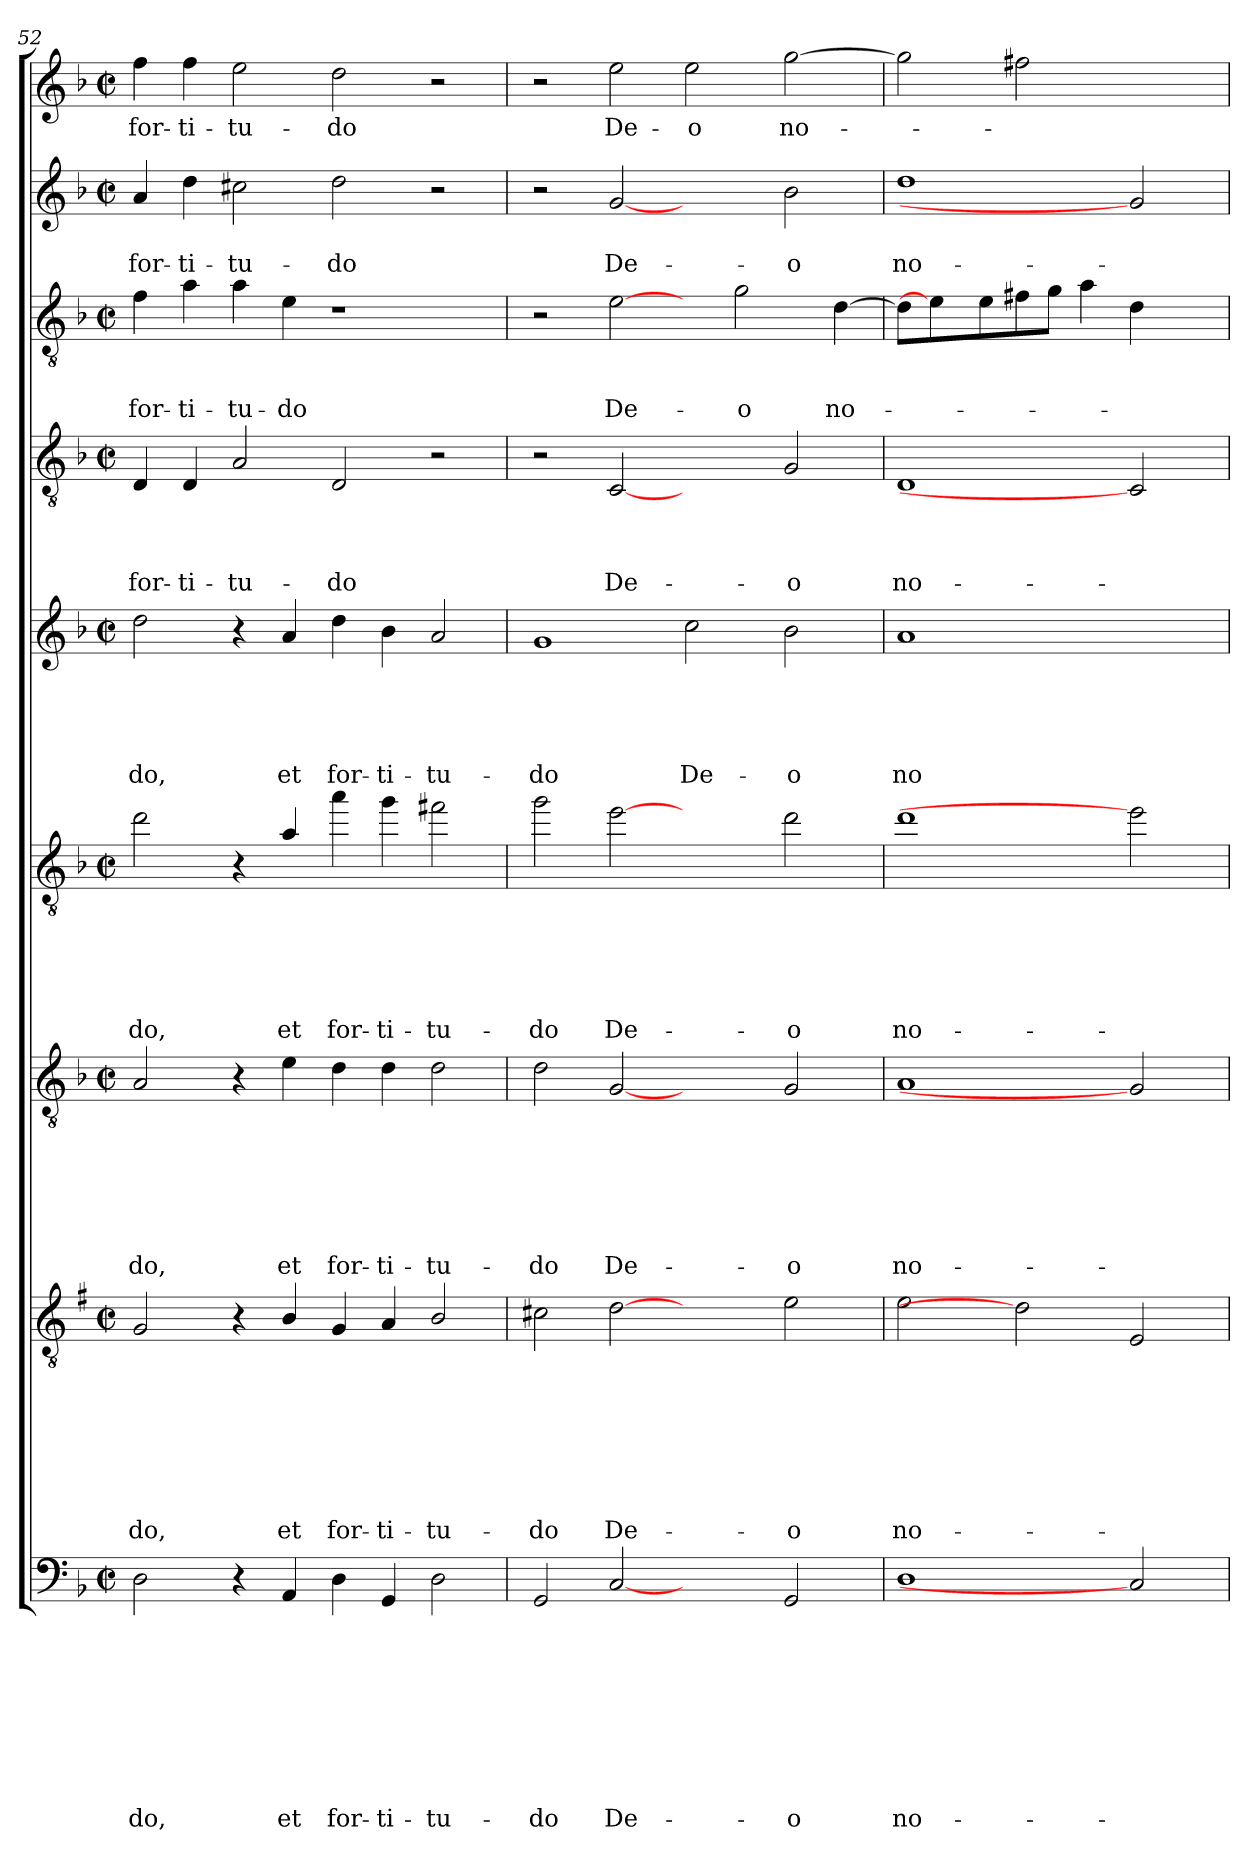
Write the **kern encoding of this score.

**kern	**text	**text	**text	**text	**text	**text	**text	**text	**text	**kern	**text	**text	**text	**text	**text	**text	**text	**text	**kern	**text	**text	**text	**text	**text	**text	**text	**kern	**text	**text	**text	**text	**text	**text	**kern	**text	**text	**text	**text	**text	**kern	**text	**text	**text	**text	**kern	**text	**text	**text	**kern	**text	**text	**kern	**text
*part9	*part9	*part9	*part9	*part9	*part9	*part9	*part9	*part9	*part9	*part8	*part8	*part8	*part8	*part8	*part8	*part8	*part8	*part8	*part7	*part7	*part7	*part7	*part7	*part7	*part7	*part7	*part6	*part6	*part6	*part6	*part6	*part6	*part6	*part5	*part5	*part5	*part5	*part5	*part5	*part4	*part4	*part4	*part4	*part4	*part3	*part3	*part3	*part3	*part2	*part2	*part2	*part1	*part1
*staff9	*staff9	*staff9	*staff9	*staff9	*staff9	*staff9	*staff9	*staff9	*staff9	*staff8	*staff8	*staff8	*staff8	*staff8	*staff8	*staff8	*staff8	*staff8	*staff7	*staff7	*staff7	*staff7	*staff7	*staff7	*staff7	*staff7	*staff6	*staff6	*staff6	*staff6	*staff6	*staff6	*staff6	*staff5	*staff5	*staff5	*staff5	*staff5	*staff5	*staff4	*staff4	*staff4	*staff4	*staff4	*staff3	*staff3	*staff3	*staff3	*staff2	*staff2	*staff2	*staff1	*staff1
!!LO:LB:g=z
*clefF4	*	*	*	*	*	*	*	*	*	*clefGv2	*	*	*	*	*	*	*	*	*clefGv2	*	*	*	*	*	*	*	*clefGv2	*	*	*	*	*	*	*clefG2	*	*	*	*	*	*clefGv2	*	*	*	*	*clefGv2	*	*	*	*clefG2	*	*	*clefG2	*
*	*	*	*	*	*	*	*	*	*	*ITrd1c2	*	*	*	*	*	*	*	*	*	*	*	*	*	*	*	*	*ITrd8c14	*	*	*	*	*	*	*	*	*	*	*	*	*	*	*	*	*	*	*	*	*	*	*	*	*	*
*k[b-]	*	*	*	*	*	*	*	*	*	*k[b-]	*	*	*	*	*	*	*	*	*k[b-]	*	*	*	*	*	*	*	*k[b-]	*	*	*	*	*	*	*k[b-]	*	*	*	*	*	*k[b-]	*	*	*	*	*k[b-]	*	*	*	*k[b-]	*	*	*k[b-]	*
*F:	*	*	*	*	*	*	*	*	*	*F:	*	*	*	*	*	*	*	*	*F:	*	*	*	*	*	*	*	*F:	*	*	*	*	*	*	*F:	*	*	*	*	*	*F:	*	*	*	*	*F:	*	*	*	*F:	*	*	*F:	*
*M2/2	*	*	*	*	*	*	*	*	*	*M2/2	*	*	*	*	*	*	*	*	*M2/2	*	*	*	*	*	*	*	*M2/2	*	*	*	*	*	*	*M2/2	*	*	*	*	*	*M2/2	*	*	*	*	*M2/2	*	*	*	*M2/2	*	*	*M2/2	*
*met(c|)	*	*	*	*	*	*	*	*	*	*met(c|)	*	*	*	*	*	*	*	*	*met(c|)	*	*	*	*	*	*	*	*met(c|)	*	*	*	*	*	*	*met(c|)	*	*	*	*	*	*met(c|)	*	*	*	*	*met(c|)	*	*	*	*met(c|)	*	*	*met(c|)	*
=52	=52	=52	=52	=52	=52	=52	=52	=52	=52	=52	=52	=52	=52	=52	=52	=52	=52	=52	=52	=52	=52	=52	=52	=52	=52	=52	=52	=52	=52	=52	=52	=52	=52	=52	=52	=52	=52	=52	=52	=52	=52	=52	=52	=52	=52	=52	=52	=52	=52	=52	=52	=52	=52
!	!	!	!	!	!	!	!	!	!LO:LY:b	!	!	!	!	!	!	!	!	!LO:LY:b	!	!	!	!	!	!	!	!LO:LY:b	!	!	!	!	!	!	!LO:LY:b	!	!	!	!	!	!LO:LY:b	!	!	!	!	!LO:LY:b	!	!	!	!LO:LY:b	!	!	!LO:LY:b	!	!LO:LY:b
2D\	.	.	.	.	.	.	.	.	-do,	2F/	.	.	.	.	.	.	.	-do,	2A/	.	.	.	.	.	.	-do,	2d\	.	.	.	.	.	-do,	2dd\	.	.	.	.	-do,	4D/	.	.	.	for-	4f\	.	.	for-	4a/	.	for-	4ff\	for-
!	!	!	!	!	!	!	!	!	!	!	!	!	!	!	!	!	!	!	!	!	!	!	!	!	!	!	!	!	!	!	!	!	!	!	!	!	!	!	!	!	!	!	!	!LO:LY:b	!	!	!	!LO:LY:b	!	!	!LO:LY:b	!	!LO:LY:b
.	.	.	.	.	.	.	.	.	.	.	.	.	.	.	.	.	.	.	.	.	.	.	.	.	.	.	.	.	.	.	.	.	.	.	.	.	.	.	.	4D/	.	.	.	-ti-	4a\	.	.	-ti-	4dd\	.	-ti-	4ff\	-ti-
!	!	!	!	!	!	!	!	!	!	!	!	!	!	!	!	!	!	!	!	!	!	!	!	!	!	!	!	!	!	!	!	!	!	!	!	!	!	!	!	!	!	!	!	!LO:LY:b	!	!	!	!LO:LY:b	!	!	!LO:LY:b	!	!LO:LY:b
4r	.	.	.	.	.	.	.	.	.	4r	.	.	.	.	.	.	.	.	4r	.	.	.	.	.	.	.	4r	.	.	.	.	.	.	4r	.	.	.	.	.	2A/	.	.	.	-tu-	4a\	.	.	-tu-	2cc#X\	.	-tu-	2ee\	-tu-
!	!	!	!	!	!	!	!	!	!LO:LY:b	!	!	!	!	!	!	!	!	!LO:LY:b	!	!	!	!	!	!	!	!LO:LY:b	!	!	!	!	!	!	!LO:LY:b	!	!	!	!	!	!LO:LY:b	!	!	!	!	!	!	!	!	!LO:LY:b	!	!	!	!	!
4AA/	.	.	.	.	.	.	.	.	et	4A/	.	.	.	.	.	.	.	et	4e\	.	.	.	.	.	.	et	4A/	.	.	.	.	.	et	4a/	.	.	.	.	et	.	.	.	.	.	4e\	.	.	-do	.	.	.	.	.
!	!	!	!	!	!	!	!	!	!LO:LY:b	!	!	!	!	!	!	!	!	!LO:LY:b	!	!	!	!	!	!	!	!LO:LY:b	!	!	!	!	!	!	!LO:LY:b	!	!	!	!	!	!LO:LY:b	!	!	!	!	!LO:LY:b	!	!	!	!	!	!	!LO:LY:b	!	!LO:LY:b
4D\	.	.	.	.	.	.	.	.	for-	4F/	.	.	.	.	.	.	.	for-	4d\	.	.	.	.	.	.	for-	4a\	.	.	.	.	.	for-	4dd\	.	.	.	.	for-	2D/	.	.	.	-do	1r	.	.	.	2dd\	.	-do	2dd\	-do
!	!	!	!	!	!	!	!	!	!LO:LY:b	!	!	!	!	!	!	!	!	!LO:LY:b	!	!	!	!	!	!	!	!LO:LY:b	!	!	!	!	!	!	!LO:LY:b	!	!	!	!	!	!LO:LY:b	!	!	!	!	!	!	!	!	!	!	!	!	!	!
4GG/	.	.	.	.	.	.	.	.	-ti-	4G/	.	.	.	.	.	.	.	-ti-	4d\	.	.	.	.	.	.	-ti-	4g\	.	.	.	.	.	-ti-	4b-\	.	.	.	.	-ti-	.	.	.	.	.	.	.	.	.	.	.	.	.	.
!	!	!	!	!	!	!	!	!	!LO:LY:b	!	!	!	!	!	!	!	!	!LO:LY:b	!	!	!	!	!	!	!	!LO:LY:b	!	!	!	!	!	!	!LO:LY:b	!	!	!	!	!	!LO:LY:b	!	!	!	!	!	!	!	!	!	!	!	!	!	!
2D\	.	.	.	.	.	.	.	.	-tu-	2A/	.	.	.	.	.	.	.	-tu-	2d\	.	.	.	.	.	.	-tu-	2f#X\	.	.	.	.	.	-tu-	2a/	.	.	.	.	-tu-	2r	.	.	.	.	.	.	.	.	2r	.	.	2r	.
=53	=53	=53	=53	=53	=53	=53	=53	=53	=53	=53	=53	=53	=53	=53	=53	=53	=53	=53	=53	=53	=53	=53	=53	=53	=53	=53	=53	=53	=53	=53	=53	=53	=53	=53	=53	=53	=53	=53	=53	=53	=53	=53	=53	=53	=53	=53	=53	=53	=53	=53	=53	=53	=53
!	!	!	!	!	!	!	!	!	!LO:LY:b	!	!	!	!	!	!	!	!	!LO:LY:b	!	!	!	!	!	!	!	!LO:LY:b	!	!	!	!	!	!	!LO:LY:b	!	!	!	!	!	!LO:LY:b	!	!	!	!	!	!	!	!	!	!	!	!	!	!
2GG/	.	.	.	.	.	.	.	.	-do	2Bn\	.	.	.	.	.	.	.	-do	2d\	.	.	.	.	.	.	-do	2g\	.	.	.	.	.	-do	1g	.	.	.	.	-do	2r	.	.	.	.	2r	.	.	.	2r	.	.	2r	.
!	!	!	!	!	!	!	!	!	!LO:LY:b	!	!	!	!	!	!	!	!	!LO:LY:b	!	!	!	!	!	!	!	!LO:LY:b	!	!	!	!	!	!	!LO:LY:b	!	!	!	!	!	!	!	!	!	!	!LO:LY:b	!	!	!	!LO:LY:b	!	!	!LO:LY:b	!	!LO:LY:b
[2C	.	.	.	.	.	.	.	.	De-	[2c	.	.	.	.	.	.	.	De-	[2G	.	.	.	.	.	.	De-	[2e	.	.	.	.	.	De-	.	.	.	.	.	.	[2C	.	.	.	De-	[2e\	.	.	De-	[2g	.	De-	2ee\	De-
!	!	!	!	!	!	!	!	!	!	!	!	!	!	!	!	!	!	!	!	!	!	!	!	!	!	!	!	!	!	!	!	!	!	!	!	!	!	!	!LO:LY:b	!	!	!	!	!	!	!	!	!	!	!	!	!	!LO:LY:b
2ryy	.	.	.	.	.	.	.	.	.	2ryy	.	.	.	.	.	.	.	.	2ryy	.	.	.	.	.	.	.	2ryy	.	.	.	.	.	.	2cc\	.	.	.	.	De-	2ryy	.	.	.	.	4ryy	.	.	.	2ryy	.	.	2ee\	-o
!	!	!	!	!	!	!	!	!	!	!	!	!	!	!	!	!	!	!	!	!	!	!	!	!	!	!	!	!	!	!	!	!	!	!	!	!	!	!	!	!	!	!	!	!	!	!	!	!LO:LY:b	!	!	!	!	!
.	.	.	.	.	.	.	.	.	.	.	.	.	.	.	.	.	.	.	.	.	.	.	.	.	.	.	.	.	.	.	.	.	.	.	.	.	.	.	.	.	.	.	.	.	2g\	.	.	-o	.	.	.	.	.
!	!	!	!	!	!	!	!	!	!LO:LY:b	!	!	!	!	!	!	!	!	!LO:LY:b	!	!	!	!	!	!	!	!LO:LY:b	!	!	!	!	!	!	!LO:LY:b	!	!	!	!	!	!LO:LY:b	!	!	!	!	!LO:LY:b	!	!	!	!	!	!	!LO:LY:b	!	!LO:LY:b
2GG/	.	.	.	.	.	.	.	.	-o	2d\	.	.	.	.	.	.	.	-o	2G/	.	.	.	.	.	.	-o	2d\	.	.	.	.	.	-o	2b-\	.	.	.	.	-o	2G/	.	.	.	-o	.	.	.	.	2b-\	.	-o	[2gg\	no-
!	!	!	!	!	!	!	!	!	!	!	!	!	!	!	!	!	!	!	!	!	!	!	!	!	!	!	!	!	!	!	!	!	!	!	!	!	!	!	!	!	!	!	!	!	!	!	!	!LO:LY:b	!	!	!	!	!
.	.	.	.	.	.	.	.	.	.	.	.	.	.	.	.	.	.	.	.	.	.	.	.	.	.	.	.	.	.	.	.	.	.	.	.	.	.	.	.	.	.	.	.	.	[4d\	.	.	no-	.	.	.	.	.
=54	=54	=54	=54	=54	=54	=54	=54	=54	=54	=54	=54	=54	=54	=54	=54	=54	=54	=54	=54	=54	=54	=54	=54	=54	=54	=54	=54	=54	=54	=54	=54	=54	=54	=54	=54	=54	=54	=54	=54	=54	=54	=54	=54	=54	=54	=54	=54	=54	=54	=54	=54	=54	=54
!	!	!	!	!	!	!	!	!	!LO:LY:b	!	!	!	!	!	!	!	!	!LO:LY:b	!	!	!	!	!	!	!	!LO:LY:b	!	!	!	!	!	!	!LO:LY:b	!	!	!	!	!	!LO:LY:b	!	!	!	!	!LO:LY:b	!	!	!	!	!	!	!LO:LY:b	!	!
1D	.	.	.	.	.	.	.	.	no-	2d\	.	.	.	.	.	.	.	no-	1A	.	.	.	.	.	.	no-	1d	.	.	.	.	.	no-	1a	.	.	.	.	no-	1D	.	.	.	no-	8d\L]	.	.	.	1dd	.	no-	2gg\]	.
.	.	.	.	.	.	.	.	.	.	.	.	.	.	.	.	.	.	.	.	.	.	.	.	.	.	.	.	.	.	.	.	.	.	.	.	.	.	.	.	.	.	.	.	.	4e\]	.	.	.	.	.	.	.	.
.	.	.	.	.	.	.	.	.	.	.	.	.	.	.	.	.	.	.	.	.	.	.	.	.	.	.	.	.	.	.	.	.	.	.	.	.	.	.	.	.	.	.	.	.	8e\	.	.	.	.	.	.	.	.
.	.	.	.	.	.	.	.	.	.	2c]	.	.	.	.	.	.	.	.	.	.	.	.	.	.	.	.	.	.	.	.	.	.	.	.	.	.	.	.	.	.	.	.	.	.	8f#X\	.	.	.	.	.	.	2ff#X\	.
.	.	.	.	.	.	.	.	.	.	.	.	.	.	.	.	.	.	.	.	.	.	.	.	.	.	.	.	.	.	.	.	.	.	.	.	.	.	.	.	.	.	.	.	.	8g\J	.	.	.	.	.	.	.	.
.	.	.	.	.	.	.	.	.	.	.	.	.	.	.	.	.	.	.	.	.	.	.	.	.	.	.	.	.	.	.	.	.	.	.	.	.	.	.	.	.	.	.	.	.	4a\	.	.	.	.	.	.	.	.
2C]	.	.	.	.	.	.	.	.	.	2D/	.	.	.	.	.	.	.	.	2G]	.	.	.	.	.	.	.	2e]	.	.	.	.	.	.	2ryy	.	.	.	.	.	2C]	.	.	.	.	4d\	.	.	.	2g]	.	.	2ryy	.
.	.	.	.	.	.	.	.	.	.	.	.	.	.	.	.	.	.	.	.	.	.	.	.	.	.	.	.	.	.	.	.	.	.	.	.	.	.	.	.	.	.	.	.	.	4ryy	.	.	.	.	.	.	.	.
=	=	=	=	=	=	=	=	=	=	=	=	=	=	=	=	=	=	=	=	=	=	=	=	=	=	=	=	=	=	=	=	=	=	=	=	=	=	=	=	=	=	=	=	=	=	=	=	=	=	=	=	=	=
*-	*-	*-	*-	*-	*-	*-	*-	*-	*-	*-	*-	*-	*-	*-	*-	*-	*-	*-	*-	*-	*-	*-	*-	*-	*-	*-	*-	*-	*-	*-	*-	*-	*-	*-	*-	*-	*-	*-	*-	*-	*-	*-	*-	*-	*-	*-	*-	*-	*-	*-	*-	*-	*-
